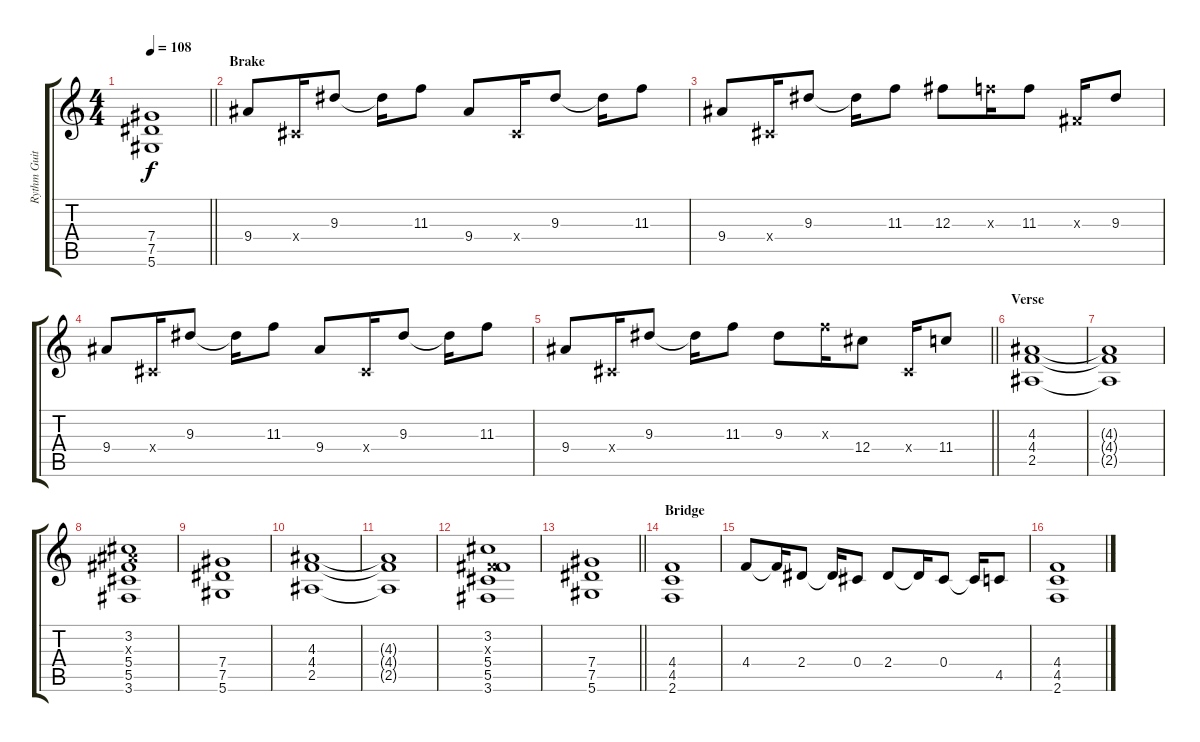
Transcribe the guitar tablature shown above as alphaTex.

\track ("Rythm Guitar" "Rythm Guit") {instrument distortionguitar}
\staff {score tabs}
\tuning (Eb4 Bb3 Gb3 Db3 Ab2 Eb2) {hide}
\ts (4 4)
\tempo 108
\clef g2
\barLineRight lightlight
\ks c
(7.4 7.5 5.6).1{dy f} |
\section ("" "Brake")
9.4.8 0.4{x}.16 9.3.8 9.3{t}.16 11.3.8 9.4.8 0.4{x}.16 9.3.8 9.3{t}.16 11.3.8 |
9.4.8 0.4{x}.16 9.3.8 9.3{t}.16 11.3.8 12.3.8 11.3{x}.16 11.3.8 0.3{x}.16 9.3.8 |
9.4.8 0.4{x}.16 9.3.8 9.3{t}.16 11.3.8 9.4.8 0.4{x}.16 9.3.8 9.3{t}.16 11.3.8 |
\barLineRight lightlight
9.4.8 0.4{x}.16 9.3.8 9.3{t}.16 11.3.8 9.3.8 11.3{x}.16 12.4.8 0.4{x}.16 11.4.8 |
\section ("" "Verse")
(4.3 4.4 2.5).1 |
(4.3{t} 4.4{t} 2.5{t}).1 |
(3.2 4.3{x} 5.4 5.5 3.6).1 |
(7.4 7.5 5.6).1 |
(4.3 4.4 2.5).1 |
(4.3{t} 4.4{t} 2.5{t}).1 |
(3.2 0.3{x} 5.4 5.5 3.6).1 |
\barLineRight lightlight
(7.4 7.5 5.6).1 |
\section ("" "Bridge")
(4.4 4.5 2.6).1 |
4.4.8 4.4{t}.16 2.4.8 2.4{t}.16 0.4.8 2.4.8 2.4{t}.16 0.4.8 0.4{t}.16 4.5.8 |
(4.4 4.5 2.6).1
